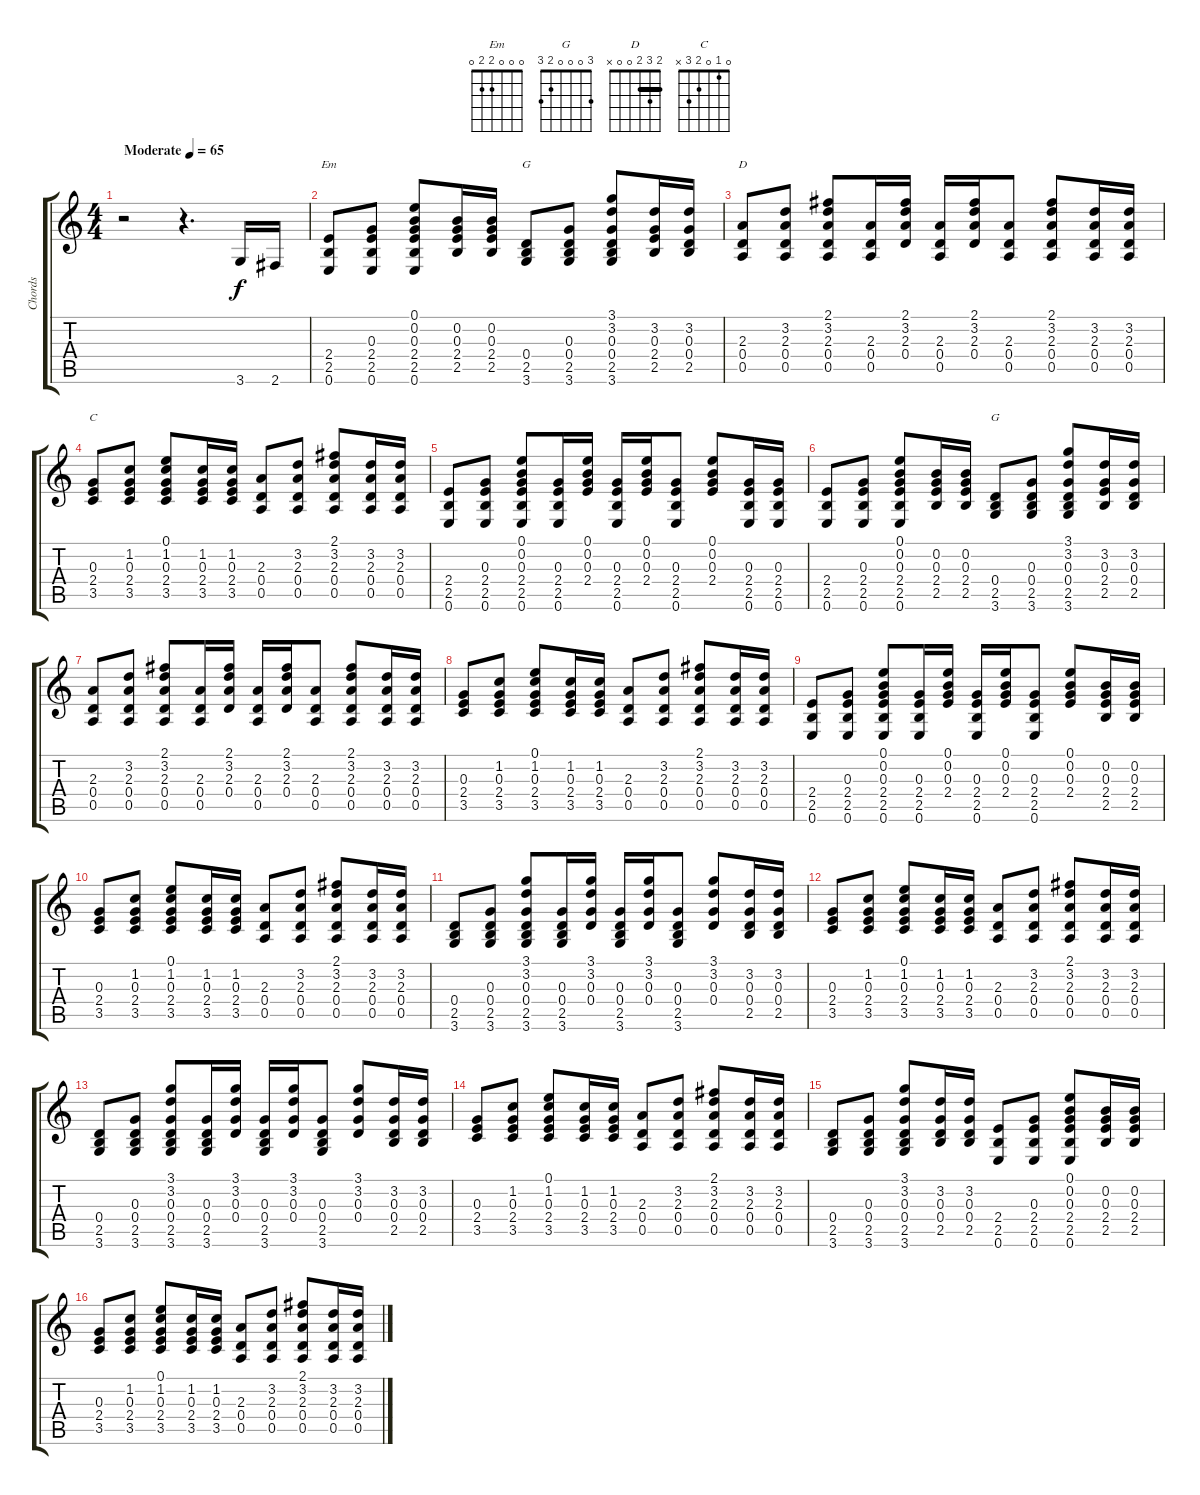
\track ("Chords" "Chords") {instrument acousticguitarsteel}
\staff {score tabs}
\tuning (E4 B3 G3 D3 A2 E2) {hide}
\chord ("Em" 0 0 0 2 2 0)
\chord ("G" x x x 0 2 3)
\chord ("D" 2 3 2 0 0 x) {barre 2}
\chord ("C" 0 1 0 2 3 x)
\chord ("G" 3 0 0 0 2 3)
\ts (4 4)
\tempo (65 "Moderate")
\clef g2
\ks c
r.2{dy f instrument acousticguitarsteel} r.4{d} 3.6.16 2.6.16 |
(2.4 2.5 0.6).8{ch "Em"} (0.3 2.4 2.5 0.6).8 (0.1 0.2 0.3 2.4 2.5 0.6).8 (0.2 0.3 2.4 2.5).16 (0.2 0.3 2.4 2.5).16 (0.4 2.5 3.6).8{ch "G"} (0.3 0.4 2.5 3.6).8 (3.1 3.2 0.3 0.4 2.5 3.6).8 (3.2 0.3 2.4 2.5).16 (3.2 0.3 0.4 2.5).16 |
(2.3 0.4 0.5).8{ch "D"} (3.2 2.3 0.4 0.5).8 (2.1 3.2 2.3 0.4 0.5).8 (2.3 0.4 0.5).16 (2.1 3.2 2.3 0.4).16 (2.3 0.4 0.5).16 (2.1 3.2 2.3 0.4).16 (2.3 0.4 0.5).8 (2.1 3.2 2.3 0.4 0.5).8 (3.2 2.3 0.4 0.5).16 (3.2 2.3 0.4 0.5).16 |
(0.3 2.4 3.5).8{ch "C"} (1.2 0.3 2.4 3.5).8 (0.1 1.2 0.3 2.4 3.5).8 (1.2 0.3 2.4 3.5).16 (1.2 0.3 2.4 3.5).16 (2.3 0.4 0.5).8 (3.2 2.3 0.4 0.5).8 (2.1 3.2 2.3 0.4 0.5).8 (3.2 2.3 0.4 0.5).16 (3.2 2.3 0.4 0.5).16 |
(2.4 2.5 0.6).8 (0.3 2.4 2.5 0.6).8 (0.1 0.2 0.3 2.4 2.5 0.6).8 (0.3 2.4 2.5 0.6).16 (0.1 0.2 0.3 2.4).16 (0.3 2.4 2.5 0.6).16 (0.1 0.2 0.3 2.4).16 (0.3 2.4 2.5 0.6).8 (0.1 0.2 0.3 2.4).8 (0.3 2.4 2.5 0.6).16 (0.3 2.4 2.5 0.6).16 |
(2.4 2.5 0.6).8 (0.3 2.4 2.5 0.6).8 (0.1 0.2 0.3 2.4 2.5 0.6).8 (0.2 0.3 2.4 2.5).16 (0.2 0.3 2.4 2.5).16 (0.4 2.5 3.6).8{ch "G"} (0.3 0.4 2.5 3.6).8 (3.1 3.2 0.3 0.4 2.5 3.6).8 (3.2 0.3 2.4 2.5).16 (3.2 0.3 0.4 2.5).16 |
(2.3 0.4 0.5).8 (3.2 2.3 0.4 0.5).8 (2.1 3.2 2.3 0.4 0.5).8 (2.3 0.4 0.5).16 (2.1 3.2 2.3 0.4).16 (2.3 0.4 0.5).16 (2.1 3.2 2.3 0.4).16 (2.3 0.4 0.5).8 (2.1 3.2 2.3 0.4 0.5).8 (3.2 2.3 0.4 0.5).16 (3.2 2.3 0.4 0.5).16 |
(0.3 2.4 3.5).8 (1.2 0.3 2.4 3.5).8 (0.1 1.2 0.3 2.4 3.5).8 (1.2 0.3 2.4 3.5).16 (1.2 0.3 2.4 3.5).16 (2.3 0.4 0.5).8 (3.2 2.3 0.4 0.5).8 (2.1 3.2 2.3 0.4 0.5).8 (3.2 2.3 0.4 0.5).16 (3.2 2.3 0.4 0.5).16 |
(2.4 2.5 0.6).8 (0.3 2.4 2.5 0.6).8 (0.1 0.2 0.3 2.4 2.5 0.6).8 (0.3 2.4 2.5 0.6).16 (0.1 0.2 0.3 2.4).16 (0.3 2.4 2.5 0.6).16 (0.1 0.2 0.3 2.4).16 (0.3 2.4 2.5 0.6).8 (0.1 0.2 0.3 2.4).8 (0.2 0.3 2.4 2.5).16 (0.2 0.3 2.4 2.5).16 |
(0.3 2.4 3.5).8 (1.2 0.3 2.4 3.5).8 (0.1 1.2 0.3 2.4 3.5).8 (1.2 0.3 2.4 3.5).16 (1.2 0.3 2.4 3.5).16 (2.3 0.4 0.5).8 (3.2 2.3 0.4 0.5).8 (2.1 3.2 2.3 0.4 0.5).8 (3.2 2.3 0.4 0.5).16 (3.2 2.3 0.4 0.5).16 |
(0.4 2.5 3.6).8 (0.3 0.4 2.5 3.6).8 (3.1 3.2 0.3 0.4 2.5 3.6).8 (0.3 0.4 2.5 3.6).16 (3.1 3.2 0.3 0.4).16 (0.3 0.4 2.5 3.6).16 (3.1 3.2 0.3 0.4).16 (0.3 0.4 2.5 3.6).8 (3.1 3.2 0.3 0.4).8 (3.2 0.3 0.4 2.5).16 (3.2 0.3 0.4 2.5).16 |
(0.3 2.4 3.5).8 (1.2 0.3 2.4 3.5).8 (0.1 1.2 0.3 2.4 3.5).8 (1.2 0.3 2.4 3.5).16 (1.2 0.3 2.4 3.5).16 (2.3 0.4 0.5).8 (3.2 2.3 0.4 0.5).8 (2.1 3.2 2.3 0.4 0.5).8 (3.2 2.3 0.4 0.5).16 (3.2 2.3 0.4 0.5).16 |
(0.4 2.5 3.6).8 (0.3 0.4 2.5 3.6).8 (3.1 3.2 0.3 0.4 2.5 3.6).8 (0.3 0.4 2.5 3.6).16 (3.1 3.2 0.3 0.4).16 (0.3 0.4 2.5 3.6).16 (3.1 3.2 0.3 0.4).16 (0.3 0.4 2.5 3.6).8 (3.1 3.2 0.3 0.4).8 (3.2 0.3 0.4 2.5).16 (3.2 0.3 0.4 2.5).16 |
(0.3 2.4 3.5).8 (1.2 0.3 2.4 3.5).8 (0.1 1.2 0.3 2.4 3.5).8 (1.2 0.3 2.4 3.5).16 (1.2 0.3 2.4 3.5).16 (2.3 0.4 0.5).8 (3.2 2.3 0.4 0.5).8 (2.1 3.2 2.3 0.4 0.5).8 (3.2 2.3 0.4 0.5).16 (3.2 2.3 0.4 0.5).16 |
(0.4 2.5 3.6).8 (0.3 0.4 2.5 3.6).8 (3.1 3.2 0.3 0.4 2.5 3.6).8 (3.2 0.3 0.4 2.5).16 (3.2 0.3 0.4 2.5).16 (2.4 2.5 0.6).8 (0.3 2.4 2.5 0.6).8 (0.1 0.2 0.3 2.4 2.5 0.6).8 (0.2 0.3 2.4 2.5).16 (0.2 0.3 2.4 2.5).16 |
(0.3 2.4 3.5).8 (1.2 0.3 2.4 3.5).8 (0.1 1.2 0.3 2.4 3.5).8 (1.2 0.3 2.4 3.5).16 (1.2 0.3 2.4 3.5).16 (2.3 0.4 0.5).8 (3.2 2.3 0.4 0.5).8 (2.1 3.2 2.3 0.4 0.5).8 (3.2 2.3 0.4 0.5).16 (3.2 2.3 0.4 0.5).16
